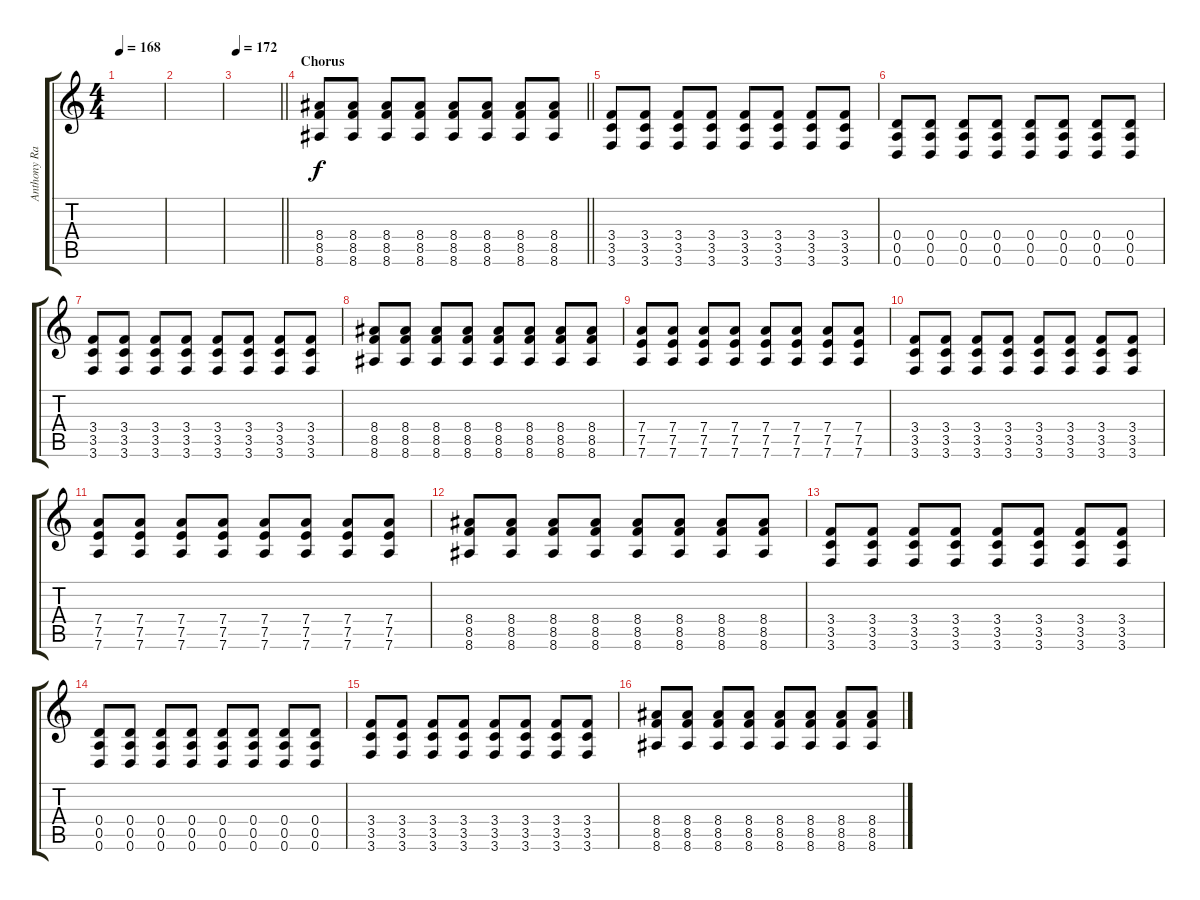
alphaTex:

\track ("Anthony Raneri" "Anthony Ra") {instrument overdrivenguitar}
\staff {score tabs}
\tuning (E4 B3 G3 D3 A2 D2) {hide}
\ts (4 4)
\tempo 168
\clef g2
\ks c
|
|
\tempo 172
\barLineRight lightlight
|
\section ("" "Chorus")
\barLineRight lightlight
(8.4 8.5 8.6).8 (8.4 8.5 8.6).8 (8.4 8.5 8.6).8 (8.4 8.5 8.6).8 (8.4 8.5 8.6).8 (8.4 8.5 8.6).8 (8.4 8.5 8.6).8 (8.4 8.5 8.6).8 |
(3.4 3.5 3.6).8 (3.4 3.5 3.6).8 (3.4 3.5 3.6).8 (3.4 3.5 3.6).8 (3.4 3.5 3.6).8 (3.4 3.5 3.6).8 (3.4 3.5 3.6).8 (3.4 3.5 3.6).8 |
(0.4 0.5 0.6).8 (0.4 0.5 0.6).8 (0.4 0.5 0.6).8 (0.4 0.5 0.6).8 (0.4 0.5 0.6).8 (0.4 0.5 0.6).8 (0.4 0.5 0.6).8 (0.4 0.5 0.6).8 |
(3.4 3.5 3.6).8 (3.4 3.5 3.6).8 (3.4 3.5 3.6).8 (3.4 3.5 3.6).8 (3.4 3.5 3.6).8 (3.4 3.5 3.6).8 (3.4 3.5 3.6).8 (3.4 3.5 3.6).8 |
(8.4 8.5 8.6).8 (8.4 8.5 8.6).8 (8.4 8.5 8.6).8 (8.4 8.5 8.6).8 (8.4 8.5 8.6).8 (8.4 8.5 8.6).8 (8.4 8.5 8.6).8 (8.4 8.5 8.6).8 |
(7.4 7.5 7.6).8 (7.4 7.5 7.6).8 (7.4 7.5 7.6).8 (7.4 7.5 7.6).8 (7.4 7.5 7.6).8 (7.4 7.5 7.6).8 (7.4 7.5 7.6).8 (7.4 7.5 7.6).8 |
(3.4 3.5 3.6).8 (3.4 3.5 3.6).8 (3.4 3.5 3.6).8 (3.4 3.5 3.6).8 (3.4 3.5 3.6).8 (3.4 3.5 3.6).8 (3.4 3.5 3.6).8 (3.4 3.5 3.6).8 |
(7.4 7.5 7.6).8 (7.4 7.5 7.6).8 (7.4 7.5 7.6).8 (7.4 7.5 7.6).8 (7.4 7.5 7.6).8 (7.4 7.5 7.6).8 (7.4 7.5 7.6).8 (7.4 7.5 7.6).8 |
(8.4 8.5 8.6).8 (8.4 8.5 8.6).8 (8.4 8.5 8.6).8 (8.4 8.5 8.6).8 (8.4 8.5 8.6).8 (8.4 8.5 8.6).8 (8.4 8.5 8.6).8 (8.4 8.5 8.6).8 |
(3.4 3.5 3.6).8 (3.4 3.5 3.6).8 (3.4 3.5 3.6).8 (3.4 3.5 3.6).8 (3.4 3.5 3.6).8 (3.4 3.5 3.6).8 (3.4 3.5 3.6).8 (3.4 3.5 3.6).8 |
(0.4 0.5 0.6).8 (0.4 0.5 0.6).8 (0.4 0.5 0.6).8 (0.4 0.5 0.6).8 (0.4 0.5 0.6).8 (0.4 0.5 0.6).8 (0.4 0.5 0.6).8 (0.4 0.5 0.6).8 |
(3.4 3.5 3.6).8 (3.4 3.5 3.6).8 (3.4 3.5 3.6).8 (3.4 3.5 3.6).8 (3.4 3.5 3.6).8 (3.4 3.5 3.6).8 (3.4 3.5 3.6).8 (3.4 3.5 3.6).8 |
(8.4 8.5 8.6).8 (8.4 8.5 8.6).8 (8.4 8.5 8.6).8 (8.4 8.5 8.6).8 (8.4 8.5 8.6).8 (8.4 8.5 8.6).8 (8.4 8.5 8.6).8 (8.4 8.5 8.6).8
